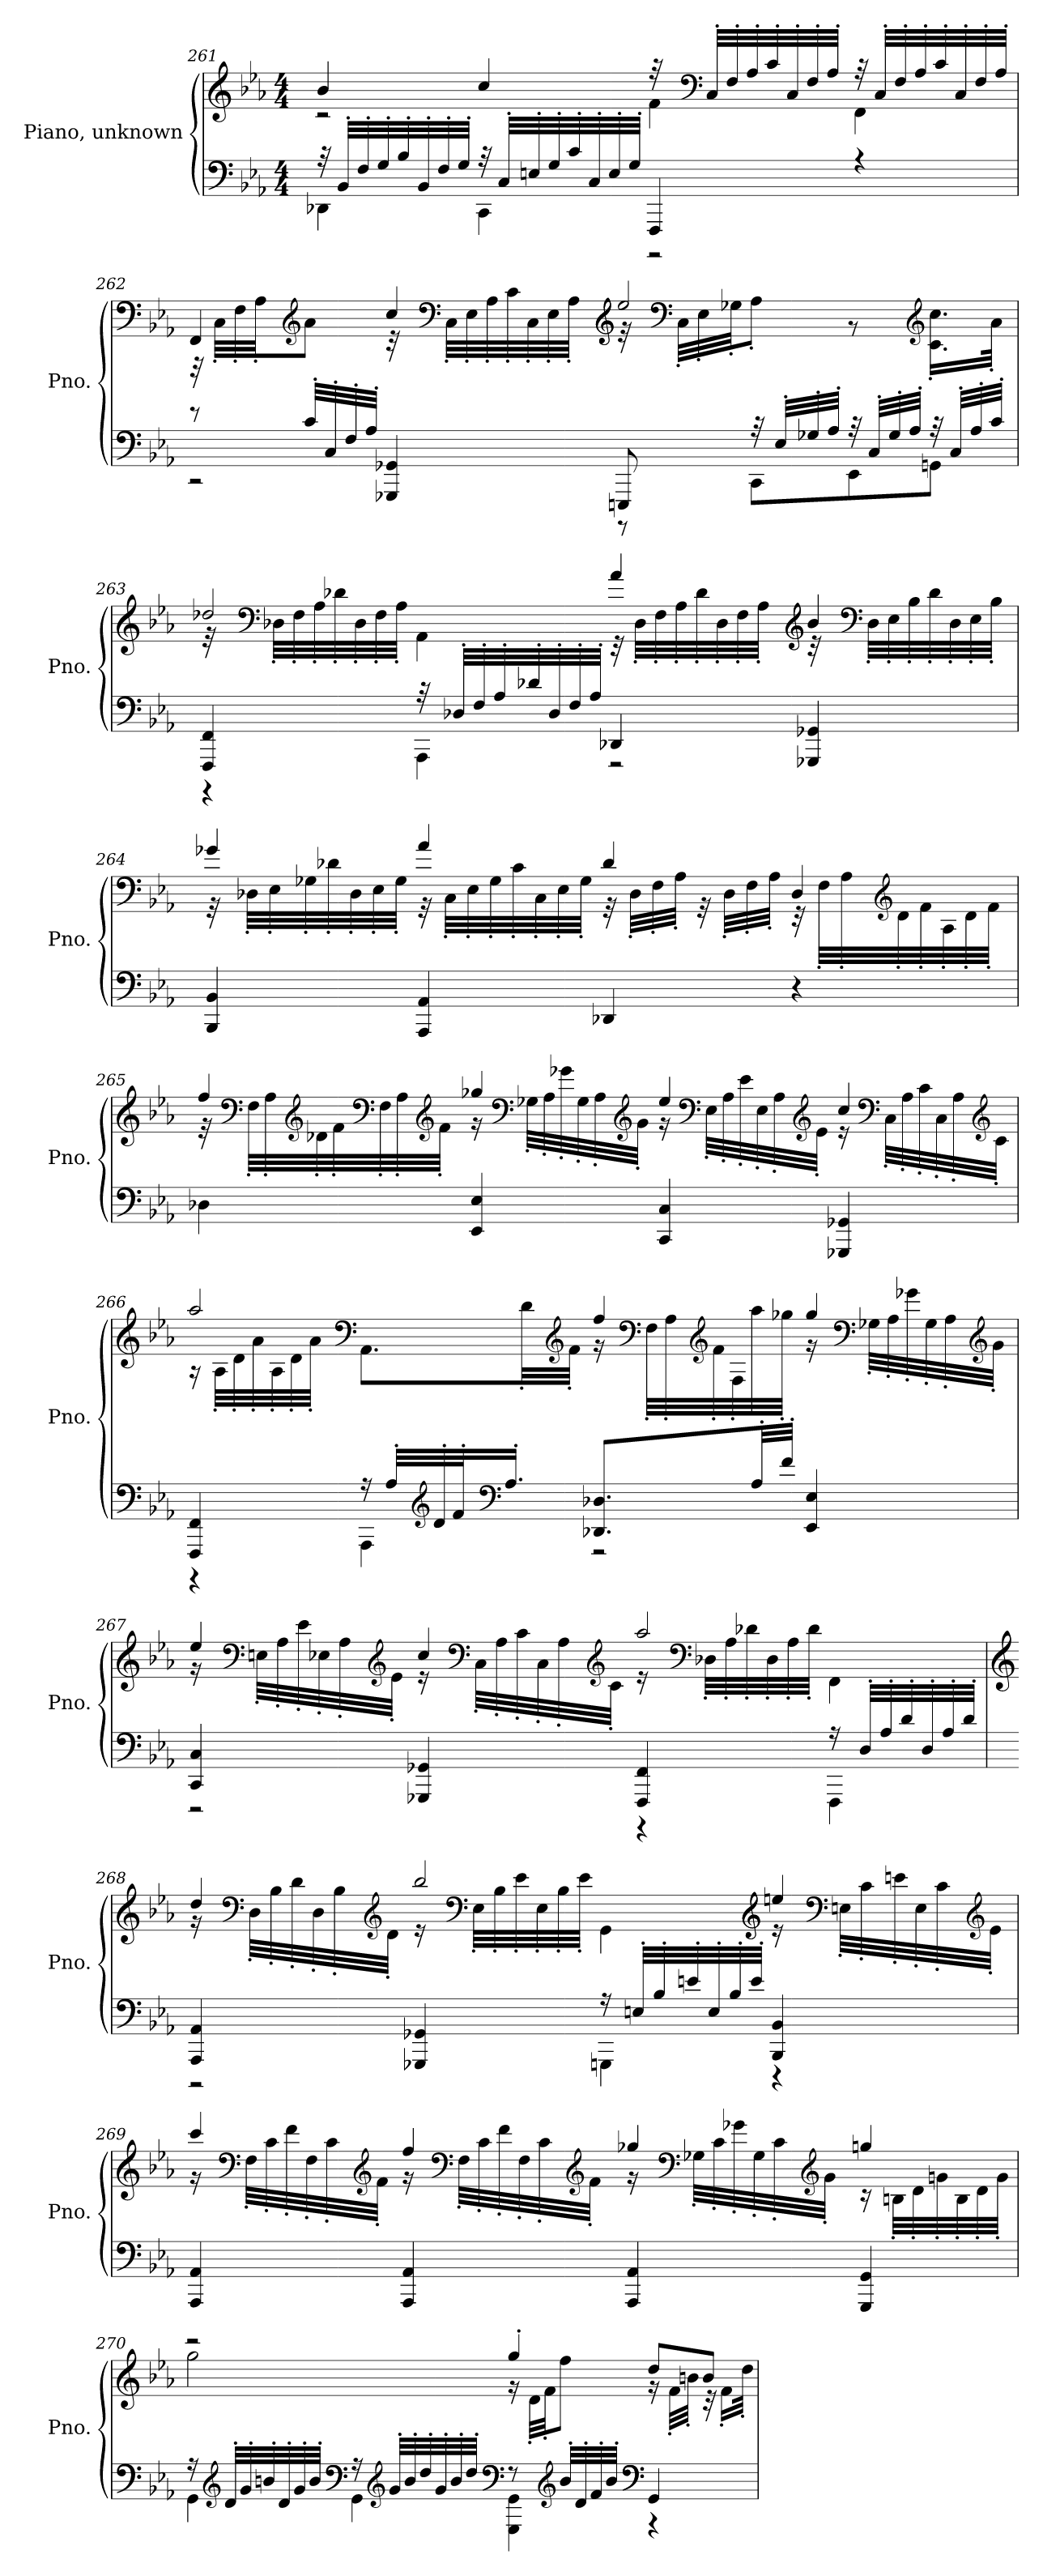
**kern	**kern
*part1	*part1
*staff2	*staff1
*I"Piano, unknown	*
*I'Pno.	*
!!LO:LB:g=z
*clefF4	*clefG2
*k[b-e-a-]	*k[b-e-a-]
*M4/4	*M4/4
=261	=261
*^	*^
32r	4DD-X\	4b-/	2r
32BB-'/LLL	.	.	.
32F'/	.	.	.
32G'/	.	.	.
32B-'/	.	.	.
32BB-'/	.	.	.
32F'/	.	.	.
32G'/JJJ	.	.	.
32r	4CC\	4cc/	.
32C'/LLL	.	.	.
32En'/	.	.	.
32G'/	.	.	.
32c'/	.	.	.
32C'/	.	.	.
32E'/	.	.	.
32G'/JJJ	.	.	.
4FFF/	2r	32r	4f\
*	*	*clefF4	*
.	.	32C'/LLL	.
.	.	32F'/	.
.	.	32A-'/	.
.	.	32c'/	.
.	.	32C'/	.
.	.	32F'/	.
.	.	32A-'/JJJ	.
4r	.	32r	4FF\
.	.	32C'/LLL	.
.	.	32F'/	.
.	.	32A-'/	.
.	.	32c'/	.
.	.	32C'/	.
.	.	32F'/	.
.	.	32A-'/JJJ	.
!!LO:LB:g=z	!!
=262	=262	=262	=262
8r	2r	4FF/	32r
.	.	.	32C'\LLL
.	.	.	32F'\
.	.	.	32A-'\JJ
*	*	*clefG2	*
32c'/LLL	.	.	8a-\J
32C'/	.	.	.
32F'/	.	.	.
32A-'/JJJ	.	.	.
4GGG-X/ 4GG-X/	.	4cc/	32r
*	*	*clefF4	*
.	.	.	32C'\LLL
.	.	.	32E-'\
.	.	.	32A-'\
.	.	.	32c'\
.	.	.	32C'\
.	.	.	32E-'\
.	.	.	32A-'\JJJ
*	*	*clefG2	*
8EEEn/	8r	2ee-/	32r
*	*	*clefF4	*
.	.	.	32C'\LLL
.	.	.	32E-'\
.	.	.	32G-X'\JJ
32r	8CC\L	.	8A-'\J
32E-'/LLL	.	.	.
32G-X'/	.	.	.
32A-'/JJJ	.	.	.
32r	8EE-\	.	8r
32C'/LLL	.	.	.
32G-'/	.	.	.
32A-'/JJJ	.	.	.
*	*	*clefG2	*
32r	8GGn\J	.	16.c\' 16.cc\'LL
32C'/LLL	.	.	.
32A-'/	.	.	.
32c'/JJJ	.	.	32a-'\JJk
!!LO:LB:g=z	!!
=263	=263	=263	=263
4FFF/ 4FF/	4r	2dd-X/	32r
*	*	*clefF4	*
.	.	.	32D-X'\LLL
.	.	.	32F'\
.	.	.	32A-'\
.	.	.	32d-X'\
.	.	.	32D-'\
.	.	.	32F'\
.	.	.	32A-'\JJJ
32r	4AAA-\	.	4AA-\
32D-X'/LLL	.	.	.
32F'/	.	.	.
32A-'/	.	.	.
32d-X'/	.	.	.
32D-'/	.	.	.
32F'/	.	.	.
32A-'/JJJ	.	.	.
4DD-X/	2r	4a-/	32r
.	.	.	32D-'\LLL
.	.	.	32F'\
.	.	.	32A-'\
.	.	.	32d-'\
.	.	.	32D-'\
.	.	.	32F'\
.	.	.	32A-'\JJJ
*	*	*clefG2	*
4GGG-X/ 4GG-X/	.	4b-/	32r
*	*	*clefF4	*
.	.	.	32D-'\LLL
.	.	.	32E-'\
.	.	.	32B-'\
.	.	.	32d-'\
.	.	.	32D-'\
.	.	.	32E-'\
.	.	.	32B-'\JJJ
*v	*v	*	*
!!LO:LB:g=z	!!
=264	=264	=264
4BBB-/ 4BB-/	4g-X/	32r
.	.	32D-X'\LLL
.	.	32E-'\
.	.	32G-X'\
.	.	32d-X'\
.	.	32D-'\
.	.	32E-'\
.	.	32G-'\JJJ
4AAA-/ 4AA-/	4a-/	32r
.	.	32C'\LLL
.	.	32E-'\
.	.	32G-'\
.	.	32c'\
.	.	32C'\
.	.	32E-'\
.	.	32G-'\JJJ
4DD-X/	4d-/	32r
.	.	32D-'\LLL
.	.	32F'\
.	.	32A-'\JJJ
.	.	32r
.	.	32D-'\LLL
.	.	32F'\
.	.	32A-'\JJJ
4r	4D-/	32r
.	.	32F'\LLL
.	.	32A-'\
*	*clefG2	*
.	.	32d-'\
.	.	32f'\
.	.	32A-'\
.	.	32d-'\
.	.	32f'\JJJ
!!LO:PB:g=z	!!
=265	=265	=265
4D-X\	4ff/	32r
*	*clefF4	*
.	.	32F'\LLL
.	.	32A-'\
*	*clefG2	*
.	.	32d-X'\
.	.	32f'\
*	*clefF4	*
.	.	32F'\
.	.	32A-'\
*	*clefG2	*
.	.	32f'\JJJ
4EE-/ 4E-/	4gg-X/	16r
*	*clefF4	*
.	.	32G-X'\LLL
.	.	32A-'\
.	.	32g-X'\
.	.	32G-'\
.	.	32A-'\
*	*clefG2	*
.	.	32g-'\JJJ
4CC/ 4C/	4ee-/	16r
*	*clefF4	*
.	.	32E-'\LLL
.	.	32A-'\
.	.	32e-'\
.	.	32E-'\
.	.	32A-'\
*	*clefG2	*
.	.	32e-'\JJJ
4GGG-X/ 4GG-X/	4cc/	16r
*	*clefF4	*
.	.	32C'\LLL
.	.	32A-'\
.	.	32c'\
.	.	32C'\
.	.	32A-'\
*	*clefG2	*
.	.	32c'\JJJ
!!LO:LB:g=z	!!
=266	=266	=266
*^	*	*
4FFF/ 4FF/	4r	2aa-/	16r
.	.	.	32A-'\LLL
.	.	.	32d'\
.	.	.	32a-'\
.	.	.	32A-'\
.	.	.	32d'\
.	.	.	32a-'\JJJ
*	*	*clefF4	*
16r	4AAA-\	.	8.AA-\L
32A-'/LLL	.	.	.
*clefG2	*	*	*
32d'/	.	.	.
32f'/J	.	.	.
*clefF4	*	*	*
16.A-'/JJ	.	.	.
.	.	.	32d'\LL
*	*	*clefG2	*
.	.	.	32f'\JJJ
8.DD-X/ 8.D-X/L	2r	4ff/	16r
*	*	*clefF4	*
.	.	.	32F'\LLL
.	.	.	32A-'\
*	*	*clefG2	*
.	.	.	32f'\
.	.	.	32F'\
32A-'/LL	.	.	32aa-\
32f'/JJJ	.	.	32gg-X'\JJJ
4EE-/ 4E-/	.	4gg-/	16r
*	*	*clefF4	*
.	.	.	32G-X'\LLL
.	.	.	32A-'\
.	.	.	32g-X'\
.	.	.	32G-'\
.	.	.	32A-'\
*	*	*clefG2	*
.	.	.	32g-'\JJJ
!!LO:LB:g=z	!!
=267	=267	=267	=267
4CC/ 4C/	2r	4ee-/	16r
*	*	*clefF4	*
.	.	.	32En'\LLL
.	.	.	32A-'\
.	.	.	32e-'\
.	.	.	32E-X'\
.	.	.	32A-'\
*	*	*clefG2	*
.	.	.	32e-'\JJJ
4GGG-X/ 4GG-X/	.	4cc/	16r
*	*	*clefF4	*
.	.	.	32C'\LLL
.	.	.	32A-'\
.	.	.	32c'\
.	.	.	32C'\
.	.	.	32A-'\
*	*	*clefG2	*
.	.	.	32c'\JJJ
4FFF/ 4FF/	4r	2aa-/	16r
*	*	*clefF4	*
.	.	.	32D-X'\LLL
.	.	.	32A-'\
.	.	.	32d-X'\
.	.	.	32D-'\
.	.	.	32A-'\
.	.	.	32d-'\JJJ
16r	4FFF\	.	4FF\
32D'/LLL	.	.	.
32A-'/	.	.	.
32d'/	.	.	.
32D'/	.	.	.
32A-'/	.	.	.
32d'/JJJ	.	.	.
!!LO:LB:g=z	!!
=268	=268	=268	=268
*	*	*clefG2	*
4AAA-/ 4AA-/	2r	4dd/	16r
*	*	*clefF4	*
.	.	.	32D'\LLL
.	.	.	32B-'\
.	.	.	32d'\
.	.	.	32D'\
.	.	.	32B-'\
*	*	*clefG2	*
.	.	.	32d'\JJJ
4GGG-X/ 4GG-X/	.	2bb-/	16r
*	*	*clefF4	*
.	.	.	32E-'\LLL
.	.	.	32B-'\
.	.	.	32e-'\
.	.	.	32E-'\
.	.	.	32B-'\
.	.	.	32e-'\JJJ
16r	4GGGn\	.	4GG\
32En'/LLL	.	.	.
32B-'/	.	.	.
32en'/	.	.	.
32E'/	.	.	.
32B-'/	.	.	.
32e'/JJJ	.	.	.
*	*	*clefG2	*
4BBB-/ 4BB-/	4r	4een/	16r
*	*	*clefF4	*
.	.	.	32En'\LLL
.	.	.	32c'\
.	.	.	32en'\
.	.	.	32E'\
.	.	.	32c'\
*	*	*clefG2	*
.	.	.	32e'\JJJ
*v	*v	*	*
!!LO:LB:g=z	!!
=269	=269	=269
4AAA-/ 4AA-/	4ccc/	16r
*	*clefF4	*
.	.	32F'\LLL
.	.	32c'\
.	.	32f'\
.	.	32F'\
.	.	32c'\
*	*clefG2	*
.	.	32f'\JJJ
4AAA-/ 4AA-/	4ff/	16r
*	*clefF4	*
.	.	32F'\LLL
.	.	32c'\
.	.	32f'\
.	.	32F'\
.	.	32c'\
*	*clefG2	*
.	.	32f'\JJJ
4AAA-/ 4AA-/	4gg-X/	16r
*	*clefF4	*
.	.	32G-X'\LLL
.	.	32c'\
.	.	32g-X'\
.	.	32G-'\
.	.	32c'\
*	*clefG2	*
.	.	32g-'\JJJ
4GGG/ 4GG/	4ggn/	16r
.	.	32Bn'\LLL
.	.	32d'\
.	.	32gn'\
.	.	32B'\
.	.	32d'\
.	.	32g'\JJJ
!!LO:LB:g=z	!!
=270	=270	=270
*^	*	*
16r	4GG\	2r	2gg\
*clefG2	*	*	*
32d'/LLL	.	.	.
32g'/	.	.	.
32bn'/	.	.	.
32d'/	.	.	.
32g'/	.	.	.
32b'/JJJ	.	.	.
*clefF4	*	*	*
16r	4GG\	.	.
*clefG2	*	*	*
32g'/LLL	.	.	.
32b'/	.	.	.
32dd'/	.	.	.
32g'/	.	.	.
32b'/	.	.	.
32dd'/JJJ	.	.	.
*clefF4	*	*	*
8r	4GGG\ 4GG\	4gg'/	16r
.	.	.	32d'\LLL
.	.	.	32f'\JJ
*clefG2	*	*	*
32b'/LLL	.	.	8ff\J
32d'/	.	.	.
32f'/	.	.	.
32b'/JJJ	.	.	.
*clefF4	*	*	*
4GG/	4r	8dd/L	16r
.	.	.	32f'\LLL
.	.	.	32bn'\JJJ
.	.	8b/J	32r
.	.	.	16f'\LL
.	.	.	32dd'\JJk
*v	*v	*	*
*	*v	*v
=	=
*-	*-
